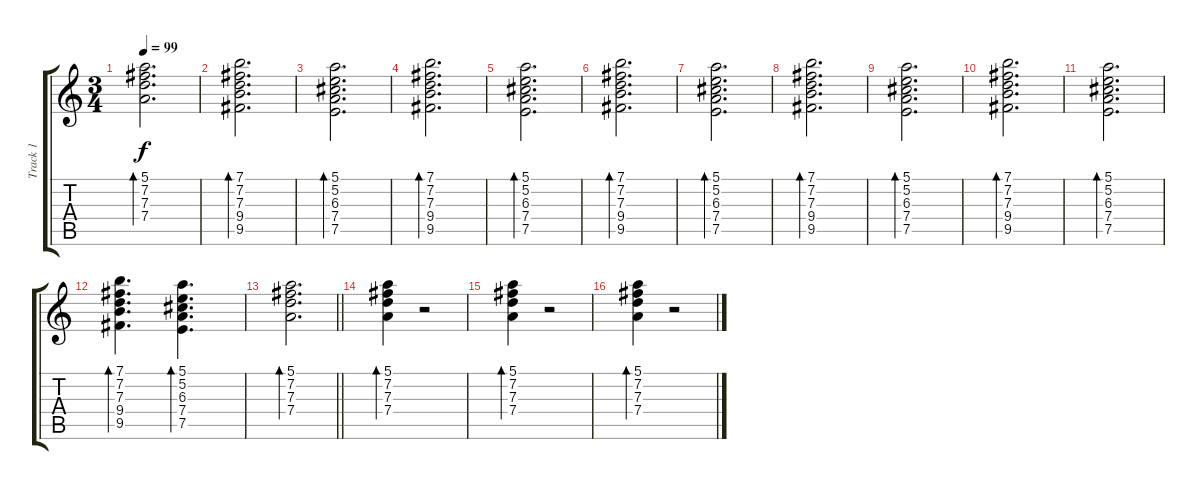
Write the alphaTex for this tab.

\track ("Track 1" "Track 1") {instrument acousticguitarsteel}
\staff {score tabs}
\tuning (E4 B3 G3 D3 A2 E2) {hide}
\ts (3 4)
\tempo 99
\clef g2
\ks c
(5.1 7.2 7.3 7.4).2{d bd 240 dy f} |
(7.1 7.2 7.3 9.4 9.5).2{d bd 240} |
(5.1 5.2 6.3 7.4 7.5).2{d bd 240} |
(7.1 7.2 7.3 9.4 9.5).2{d bd 240} |
(5.1 5.2 6.3 7.4 7.5).2{d bd 240} |
(7.1 7.2 7.3 9.4 9.5).2{d bd 240} |
(5.1 5.2 6.3 7.4 7.5).2{d bd 240} |
(7.1 7.2 7.3 9.4 9.5).2{d bd 240} |
(5.1 5.2 6.3 7.4 7.5).2{d bd 240} |
(7.1 7.2 7.3 9.4 9.5).2{d bd 240} |
(5.1 5.2 6.3 7.4 7.5).2{d bd 240} |
(7.1 7.2 7.3 9.4 9.5).4{d bd 240} (5.1 5.2 6.3 7.4 7.5).4{d bd 240} |
\barLineRight lightlight
(5.1 7.2 7.3 7.4).2{d bd 240} |
(5.1 7.2 7.3 7.4).4{bd 30} r.2 |
(5.1 7.2 7.3 7.4).4{bd 30} r.2 |
(5.1 7.2 7.3 7.4).4{bd 30} r.2
